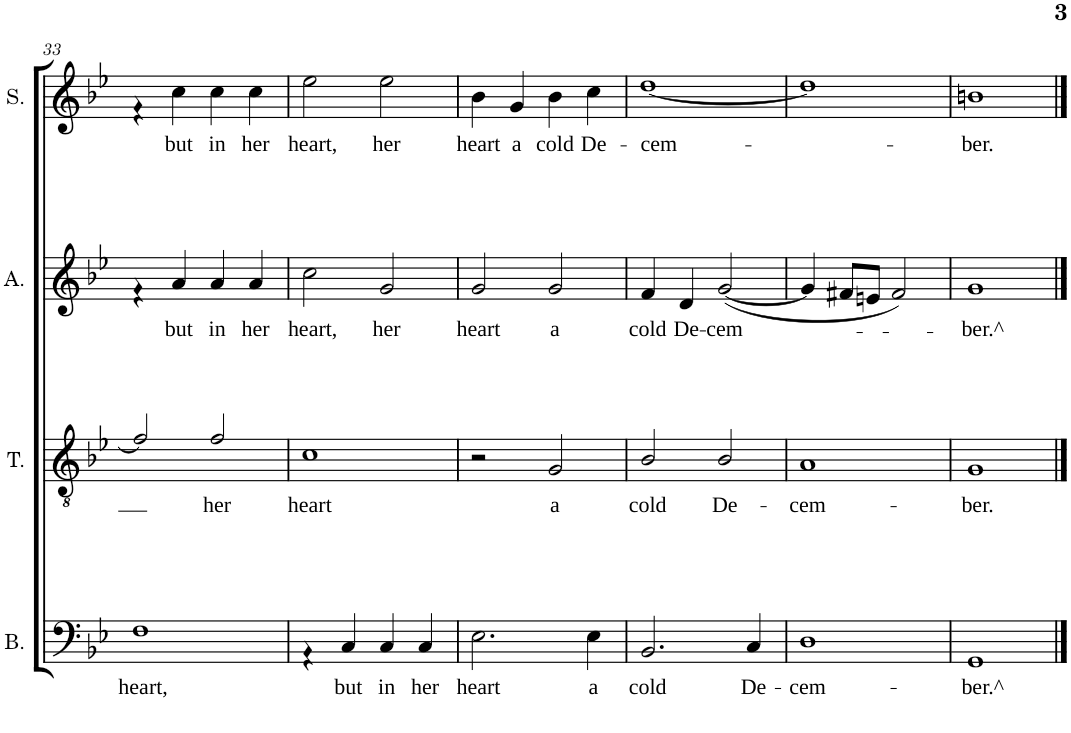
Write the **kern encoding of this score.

**kern	**text	**kern	**text	**kern	**text	**kern	**text
*part4	*part4	*part3	*part3	*part2	*part2	*part1	*part1
*staff4	*staff4	*staff3	*staff3	*staff2	*staff2	*staff1	*staff1
*I"Bass	*	*I"Tenor	*	*I"Alto	*	*I"Soprano	*
*I'B.	*	*I'T.	*	*I'A.	*	*I'S.	*
!!LO:PB:g=z
*clefF4	*	*clefGv2	*	*clefG2	*	*clefG2	*
*k[b-e-]	*	*k[b-e-]	*	*k[b-e-]	*	*k[b-e-]	*
*M2/2	*	*M2/2	*	*M2/2	*	*M2/2	*
=33	=33	=33	=33	=33	=33	=33	=33
!	!LO:LY:b	!	!	!	!	!	!
1F	heart,	2f/]	.	4rf	.	4rf	.
!	!	!	!	!	!LO:LY:b	!	!LO:LY:b
.	.	.	.	4a/	but	4cc\	but
!	!	!	!LO:LY:b	!	!LO:LY:b	!	!LO:LY:b
.	.	2f/	her	4a/	in	4cc\	in
!	!	!	!	!	!LO:LY:b	!	!LO:LY:b
.	.	.	.	4a/	her	4cc\	her
=34	=34	=34	=34	=34	=34	=34	=34
!	!	!	!LO:LY:b	!	!LO:LY:b	!	!LO:LY:b
4rAA	.	1c	heart	2cc\	heart,	2ee-\	heart,
!	!LO:LY:b	!	!	!	!	!	!
4C/	but	.	.	.	.	.	.
!	!LO:LY:b	!	!	!	!LO:LY:b	!	!LO:LY:b
4C/	in	.	.	2g/	her	2ee-\	her
!	!LO:LY:b	!	!	!	!	!	!
4C/	her	.	.	.	.	.	.
=35	=35	=35	=35	=35	=35	=35	=35
!	!LO:LY:b	!	!	!	!LO:LY:b	!	!LO:LY:b
2.E-\	heart	2r	.	2g/	heart	4b-\	heart
!	!	!	!	!	!	!	!LO:LY:b
.	.	.	.	.	.	4g/	a
!	!	!	!LO:LY:b	!	!LO:LY:b	!	!LO:LY:b
.	.	2G/	a	2g/	a	4b-\	cold
!	!LO:LY:b	!	!	!	!	!	!LO:LY:b
4E-\	a	.	.	.	.	4cc\	De-
=36	=36	=36	=36	=36	=36	=36	=36
!	!LO:LY:b	!	!LO:LY:b	!	!LO:LY:b	!	!LO:LY:b
2.BB-/	cold	2B-/	cold	4f/	cold	[<1dd	-cem-
!	!	!	!	!	!LO:LY:b	!	!
.	.	.	.	4d/	De-	.	.
!	!	!	!LO:LY:b	!	!LO:LY:b	!	!
.	.	2B-/	De-	(<[<2g/	-cem	.	.
!	!LO:LY:b	!	!	!	!	!	!
4C/	De-	.	.	.	.	.	.
=37	=37	=37	=37	=37	=37	=37	=37
!	!LO:LY:b	!	!LO:LY:b	!	!	!	!
1D	-cem-	1A	-cem-	4g/]	.	1dd]	.
.	.	.	.	8f#X/L	.	.	.
.	.	.	.	8en/J	.	.	.
.	.	.	.	2f#/)	.	.	.
=38	=38	=38	=38	=38	=38	=38	=38
!	!LO:LY:b	!	!LO:LY:b	!	!LO:LY:b	!	!LO:LY:b
1GG	-ber.^	1G	-ber.	1g	-ber.^	1bn	-ber.
==	==	==	==	==	==	==	==
*-	*-	*-	*-	*-	*-	*-	*-
